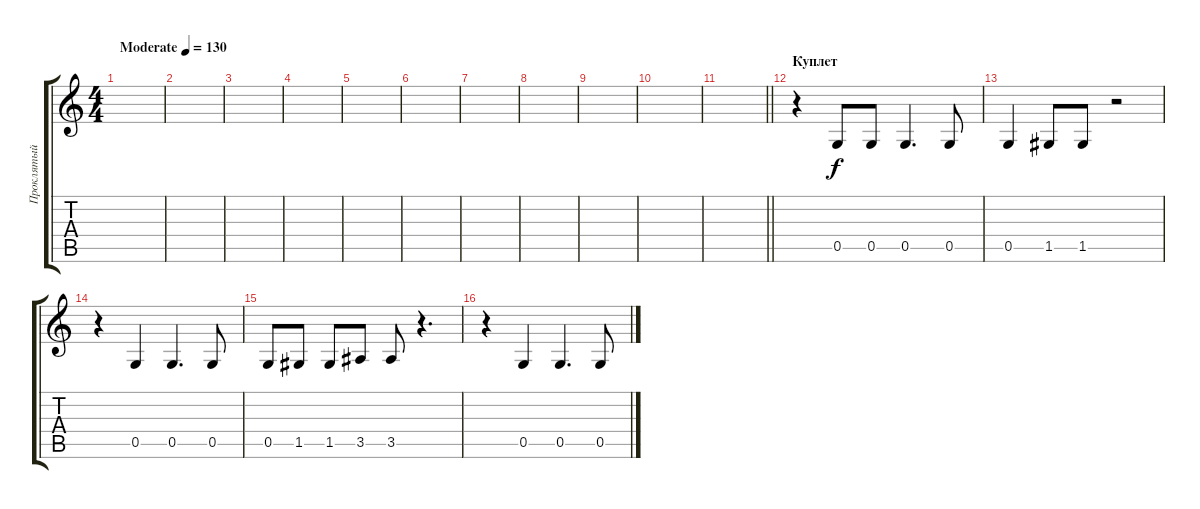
\track ("Проклятый" "Проклятый") {instrument contrabass}
\staff {score tabs}
\tuning (D4 A3 F3 C3 G2 C2) {hide}
\ts (4 4)
\tempo (130 "Moderate")
\clef g2
\ks c
|
|
|
|
|
|
|
|
|
|
\barLineRight lightlight
|
\section ("" "Куплет")
r.4 0.5.8 0.5.8 0.5.4{d} 0.5.8 |
0.5.4 1.5.8 1.5.8 r.2 |
r.4 0.5.4 0.5.4{d} 0.5.8 |
0.5.8 1.5.8 1.5.8 3.5.8 3.5.8 r.4{d} |
r.4 0.5.4 0.5.4{d} 0.5.8
